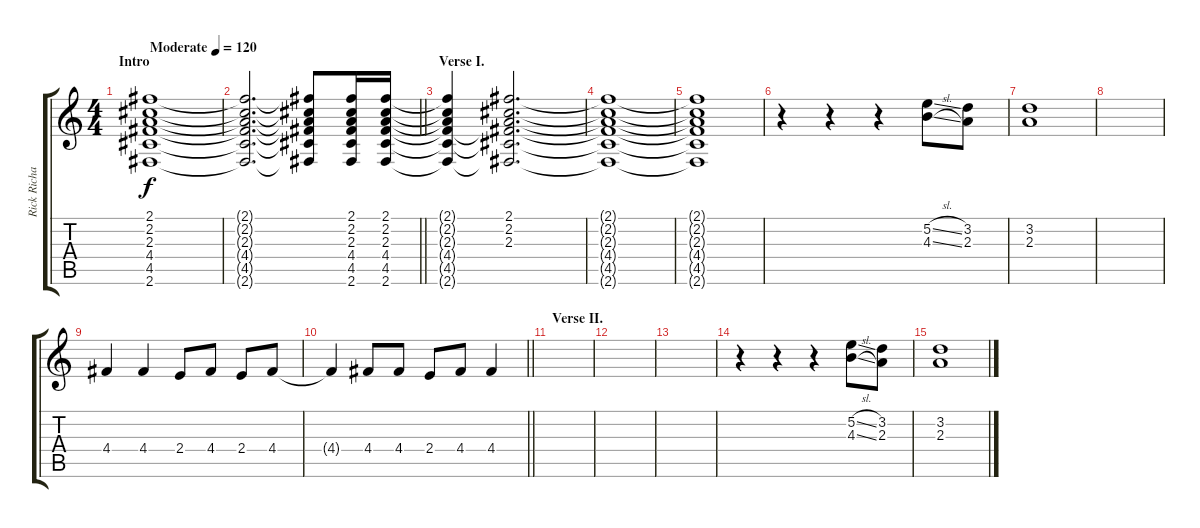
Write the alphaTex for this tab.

\track ("Rick Richards - Lead guitar" "Rick Richa") {instrument acousticguitarsteel}
\staff {score tabs}
\tuning (E4 B3 G3 D3 A2 E2) {hide}
\ts (4 4)
\section ("" "Intro")
\tempo (120 "Moderate")
\clef g2
\ks c
(2.1 2.2 2.3 4.4 4.5 2.6).1{dy f instrument acousticguitarsteel} |
\barLineRight lightlight
(2.1{t} 2.2{t} 2.3{t} 4.4{t} 4.5{t} 2.6{t}).2{d} (2.1{t} 2.2{t} 2.3{t} 4.4{t} 4.5{t} 2.6{t}).8 (2.1 2.2 2.3 4.4 4.5 2.6).16 (2.1 2.2 2.3 4.4 4.5 2.6).16 |
\section ("" "Verse I.")
(2.1{t} 2.2{t} 2.3{t} 4.4{t} 4.5{t} 2.6{t}).4 (2.1 2.2 2.3 4.4{t} 4.5{t} 2.6{t}).2{d} |
(2.1{t} 2.2{t} 2.3{t} 4.4{t} 4.5{t} 2.6{t}).1 |
(2.1{t} 2.2{t} 2.3{t} 4.4{t} 4.5{t} 2.6{t}).1 |
r.4 r.4 r.4 (5.2{sl} 4.3{sl}).8 (3.2 2.3).8 |
(3.2 2.3).1 |
|
4.4.4 4.4.4 2.4.8 4.4.8 2.4.8 4.4.8 |
\barLineRight lightlight
4.4{t}.4 4.4.8 4.4.8 2.4.8 4.4.8 4.4.4 |
\section ("" "Verse II.")
|
|
|
r.4 r.4 r.4 (5.2{sl} 4.3{sl}).8 (3.2 2.3).8 |
(3.2 2.3).1
